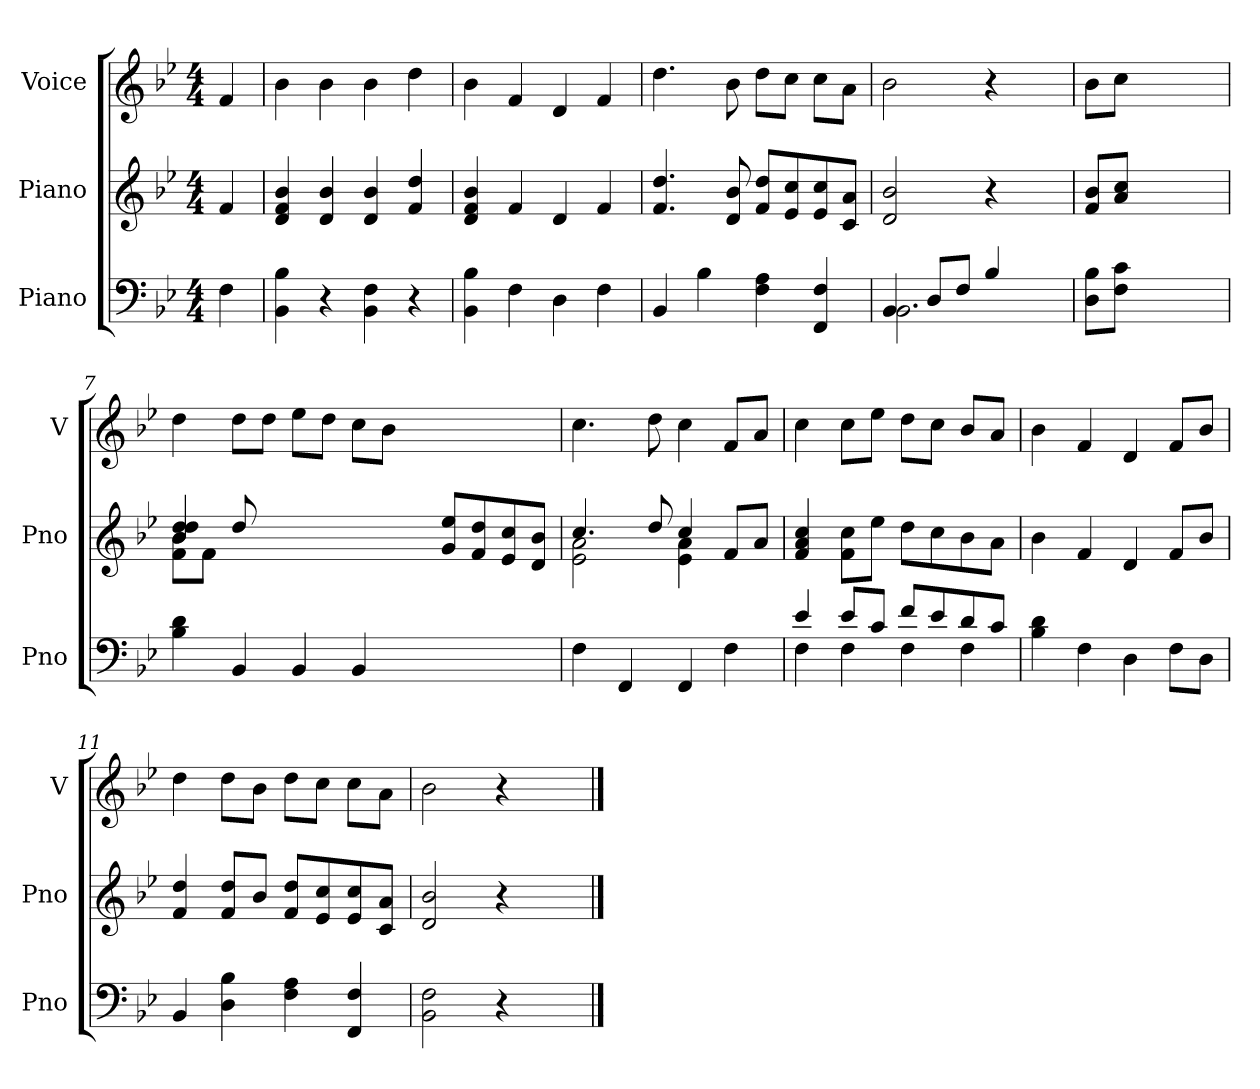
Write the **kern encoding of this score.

**kern	**kern	**kern
*part3	*part2	*part1
*staff3	*staff2	*staff1
*I"Piano	*I"Piano	*I"Voice
*I'Pno	*I'Pno	*I'V
*clefF4	*clefG2	*clefG2
*k[b-e-]	*k[b-e-]	*k[b-e-]
*M4/4	*M4/4	*M4/4
*MM96	*MM96	*MM96
=1	=1	=1
4F\	4f/	4f/
=2	=2	=2
4BB-\ 4B-\	4d/ 4f/ 4b-/	4b-\
4r	4d/ 4b-/	4b-\
4BB-\ 4F\	4d/ 4b-/	4b-\
4r	4f/ 4dd/	4dd\
=3	=3	=3
4BB-\ 4B-\	4d/ 4f/ 4b-/	4b-\
4F\	4f/	4f/
4D\	4d/	4d/
4F\	4f/	4f/
=4	=4	=4
4BB-/	4.f/ 4.dd/	4.dd\
4B-\	.	.
.	8d/ 8b-/	8b-\
4F\ 4A\	8f/ 8dd/L	8dd\L
.	8e-/ 8cc/	8cc\J
4FF/ 4F/	8e-/ 8cc/	8cc\L
.	8c/ 8a/J	8a\J
=5	=5	=5
*^	*	*
4BB-/	2.BB-\	2d/ 2b-/	2b-\
8D/L	.	.	.
8F/J	.	.	.
4B-/	.	4r	4r
4ryy	4ryy	4ryy	4ryy
*v	*v	*	*
=6	=6	=6
8D\ 8B-\L	8f/ 8b-/L	8b-\L
8F\ 8c\J	8a/ 8cc/J	8cc\J
2.ryy	2.ryy	2.ryy
=7	=7	=7
*	*^	*
4B-\ 4d\	4b-/ 4dd/ 4dd/	8f\ 8b-\L	4dd\
.	.	8f\J	.
4BB-/	8dd/	2.ryy	8dd\L
.	2.ryy	.	8dd\J
4BB-/	.	.	8ee-\L
.	.	.	8dd\J
4BB-/	.	.	8cc\L
.	.	.	8b-\J
2ryy	.	2ryy	2ryy
.	8g/ 8ee-/L	.	.
.	8f/ 8dd/	.	.
.	8e-/ 8cc/	.	.
8ryy	8d/ 8b-/J	8ryy	8ryy
!!LO:LB:g=z
=8	=8	=8	=8
4F\	4.cc/	2e-\ 2a\	4.cc\
4FF/	.	.	.
.	8dd/	.	8dd\
4FF/	4cc/	4e-\ 4a\	4cc\
4F\	8f/L	4ryy	8f/L
.	8a/J	.	8a/J
*	*v	*v	*
=9	=9	=9
*^	*	*
4e-/	4F\	4f/ 4a/ 4cc/	4cc\
8e-/L	4F\	8f\ 8cc\L	8cc\L
8c/J	.	8ee-\J	8ee-\J
8f/L	4F\	8dd\L	8dd\L
8e-/	.	8cc\	8cc\J
8d/	4F\	8b-\	8b-/L
8c/J	.	8a\J	8a/J
*v	*v	*	*
=10	=10	=10
4B-\ 4d\	4b-\	4b-\
4F\	4f/	4f/
4D\	4d/	4d/
8F\L	8f/L	8f/L
8D\J	8b-/J	8b-/J
=11	=11	=11
4BB-/	4f/ 4dd/	4dd\
4D\ 4B-\	8f/ 8dd/L	8dd\L
.	8b-/J	8b-\J
4F\ 4A\	8f/ 8dd/L	8dd\L
.	8e-/ 8cc/	8cc\J
4FF/ 4F/	8e-/ 8cc/	8cc\L
.	8c/ 8a/J	8a\J
=12	=12	=12
2BB-\ 2F\	2d/ 2b-/	2b-\
4r	4r	4r
4ryy	4ryy	4ryy
==	==	==
*-	*-	*-
